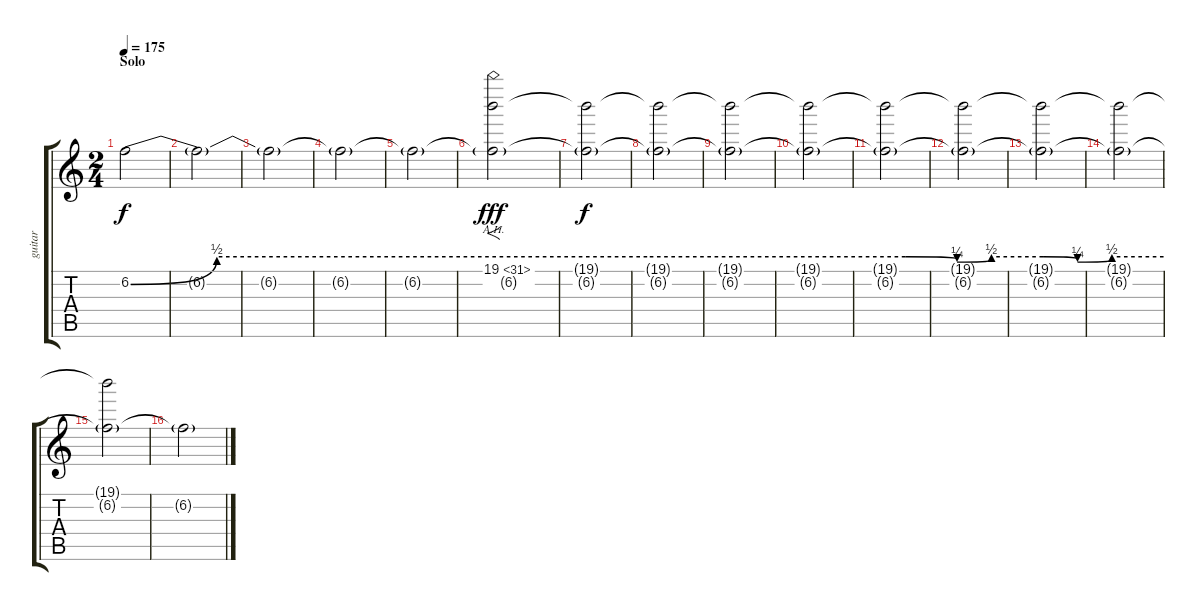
\track ("guitar" "guitar") {instrument distortionguitar}
\staff {score tabs}
\tuning (E4 B3 G3 D3 A2 E2) {hide}
\ts (2 4)
\section ("" "Solo")
\tempo 175
\clef g2
\ks c
6.2{be (custom 0 0 5 2 30 2 45 2 48 1 50 2 53 2 55 1 57 2 60 2)}.2{dy f} |
6.2{t}.2 |
6.2{t}.2 |
6.2{t}.2 |
6.2{t}.2 |
(19.1{ah 12} 6.2{t}).2{f dy fff} |
(19.1{t} 6.2{t}).2{dy f} |
(19.1{t} 6.2{t}).2 |
(19.1{t} 6.2{t}).2 |
(19.1{t} 6.2{t}).2 |
(19.1{t} 6.2{t}).2 |
(19.1{t} 6.2{t}).2 |
(19.1{t} 6.2{t}).2 |
(19.1{t} 6.2{t}).2 |
(19.1{t} 6.2{t}).2 |
6.2{t}.2
